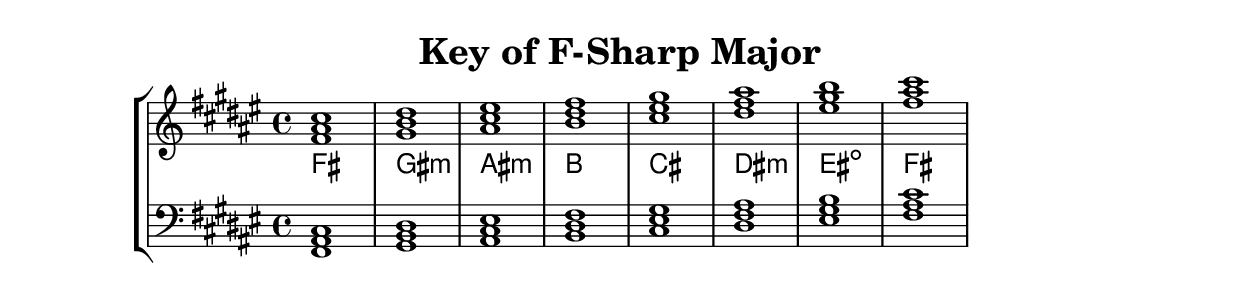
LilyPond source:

% Description: Chord tool for the key of F-Sharp Major
% Author: Talos Thoren
% Date: January 23, 2013

\version "2.16.1"

\header
{
  title = "Key of F-Sharp Major"
}

% Variable for F-Sharp Major chord tool

% Key of F-Sharp Major has six sharps:
% F-Sharp, C-Sharp, G-Sharp, D-Sharp, A-Sharp, E-Sharp 
f_sharp_maj_triads = { \key fis \major <fis ais cis>1 <gis b dis> <ais cis eis> <b dis fis> <cis eis gis> <dis fis ais> <eis gis b> <fis ais cis> }
f_sharp_maj_triadNames = \new ChordNames { \f_sharp_maj_triads }
chordTool = \new StaffGroup
{
  <<
  \new Staff
  {
    \relative c'
    << 
      \f_sharp_maj_triads 
      \f_sharp_maj_triadNames 
    >>
  }
  \new Staff \relative c,
  {
    \clef bass
    <<
      \f_sharp_maj_triads
    >>
  }
  >>
}

\score
{
  \chordTool
}

